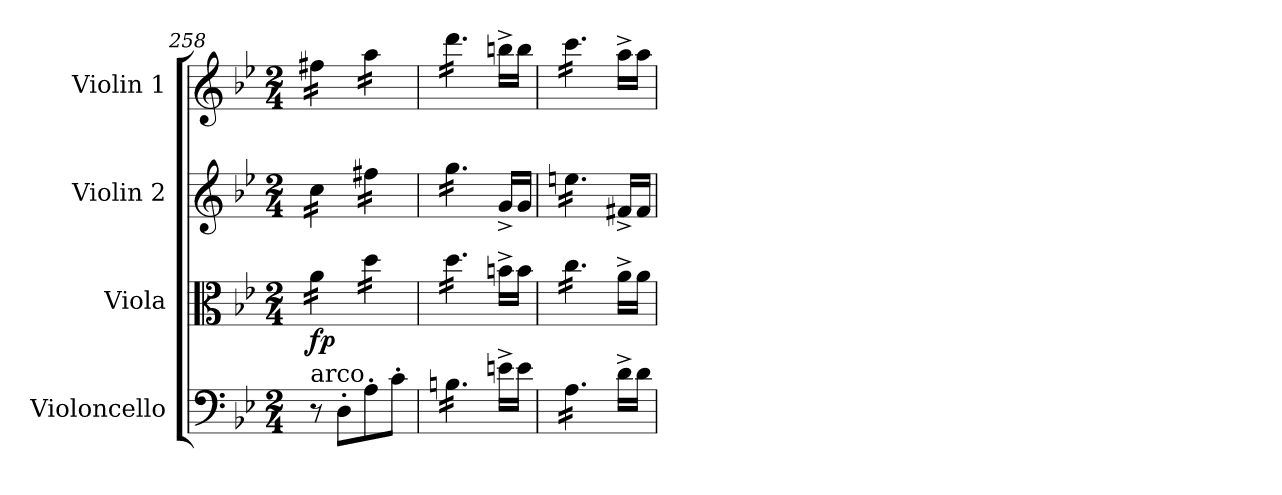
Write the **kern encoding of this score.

**kern	**kern	**dynam	**kern	**kern
*part4	*part3	*part3	*part2	*part1
*staff4	*staff3	*staff3	*staff2	*staff1
*I"Violoncello	*I"Viola	*	*I"Violin 2	*I"Violin 1
*I'Vc	*I'Vla	*	*I'Vln	*I'Vln
*clefF4	*clefC3	*	*clefG2	*clefG2
*k[b-e-]	*k[b-e-]	*	*k[b-e-]	*k[b-e-]
*M2/4	*M2/4	*	*M2/4	*M2/4
=258	=258	=258	=258	=258
!LO:TX:a:t=arco	!	!	!	!
!	!	!LO:DY:b	!	!
*	*tremolo	*	*	*
*	*	*	*tremolo	*
*	*	*	*	*tremolo
8r	16a\LL	fp	16cc\LL	16ff#X\LL
.	16a\	.	16cc\	16ff#X\
8D'\L	16a\	.	16cc\	16ff#X\
.	16a\JJ	.	16cc\JJ	16ff#X\JJ
8A'\	16dd\LL	.	16ff#X\LL	16aa\LL
.	16dd\	.	16ff#X\	16aa\
8c'\J	16dd\	.	16ff#X\	16aa\
.	16dd\JJ	.	16ff#X\JJ	16aa\JJ
=259	=259	=259	=259	=259
*tremolo	*	*	*	*
16Bn\LL	16dd\LL	.	16gg\LL	16ddd\LL
16Bn\	16dd\	.	16gg\	16ddd\
16Bn\	16dd\	.	16gg\	16ddd\
16Bn\	16dd\	.	16gg\	16ddd\
16Bn\	16dd\	.	16gg\	16ddd\
16Bn\JJ	16dd\JJ	.	16gg\JJ	16ddd\JJ
*	*	*	*	*Xtremolo
*	*	*	*Xtremolo	*
*	*Xtremolo	*	*	*
*Xtremolo	*	*	*	*
16en^\LL	16bn^\LL	.	16g^/LL	16bbn^\LL
16e\JJ	16b\JJ	.	16g/JJ	16bb\JJ
=260	=260	=260	=260	=260
*tremolo	*	*	*	*
*	*tremolo	*	*	*
*	*	*	*tremolo	*
*	*	*	*	*tremolo
16A\LL	16cc\LL	.	16een\LL	16ccc\LL
16A\	16cc\	.	16een\	16ccc\
16A\	16cc\	.	16een\	16ccc\
16A\	16cc\	.	16een\	16ccc\
16A\	16cc\	.	16een\	16ccc\
16A\JJ	16cc\JJ	.	16een\JJ	16ccc\JJ
*	*	*	*	*Xtremolo
*	*	*	*Xtremolo	*
*	*Xtremolo	*	*	*
*Xtremolo	*	*	*	*
16d^\LL	16a^\LL	.	16f#X^/LL	16aa^\LL
16d\JJ	16a\JJ	.	16f#/JJ	16aa\JJ
=	=	=	=	=
*-	*-	*-	*-	*-
